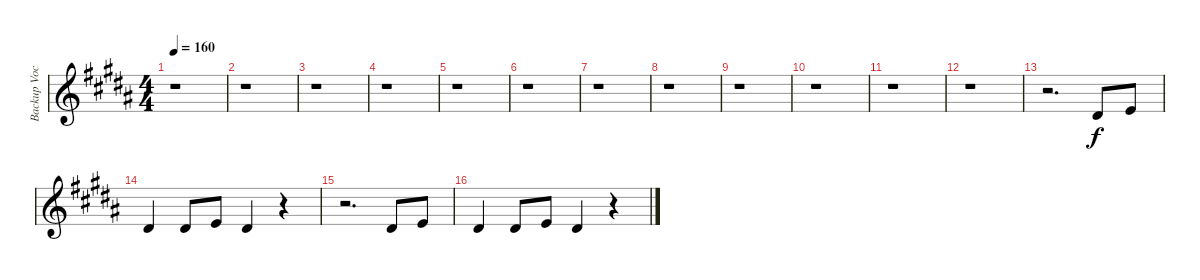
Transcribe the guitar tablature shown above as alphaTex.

\track ("Backup Vocals 1" "Backup Voc") {instrument tenorsax}
\staff {score}
\tuning (E4 B3 G3 D3 A2 E2) {hide}
\ts (4 4)
\tempo 160
\clef g2
\ks b
r.1{dy f} |
r.1 |
r.1 |
r.1 |
r.1 |
r.1 |
r.1 |
r.1 |
r.1 |
r.1 |
r.1 |
r.1 |
r.2{d} 4.2.8 0.1.8 |
4.2.4 4.2.8 0.1.8 4.2.4 r.4 |
r.2{d} 4.2.8 0.1.8 |
4.2.4 4.2.8 0.1.8 4.2.4 r.4
